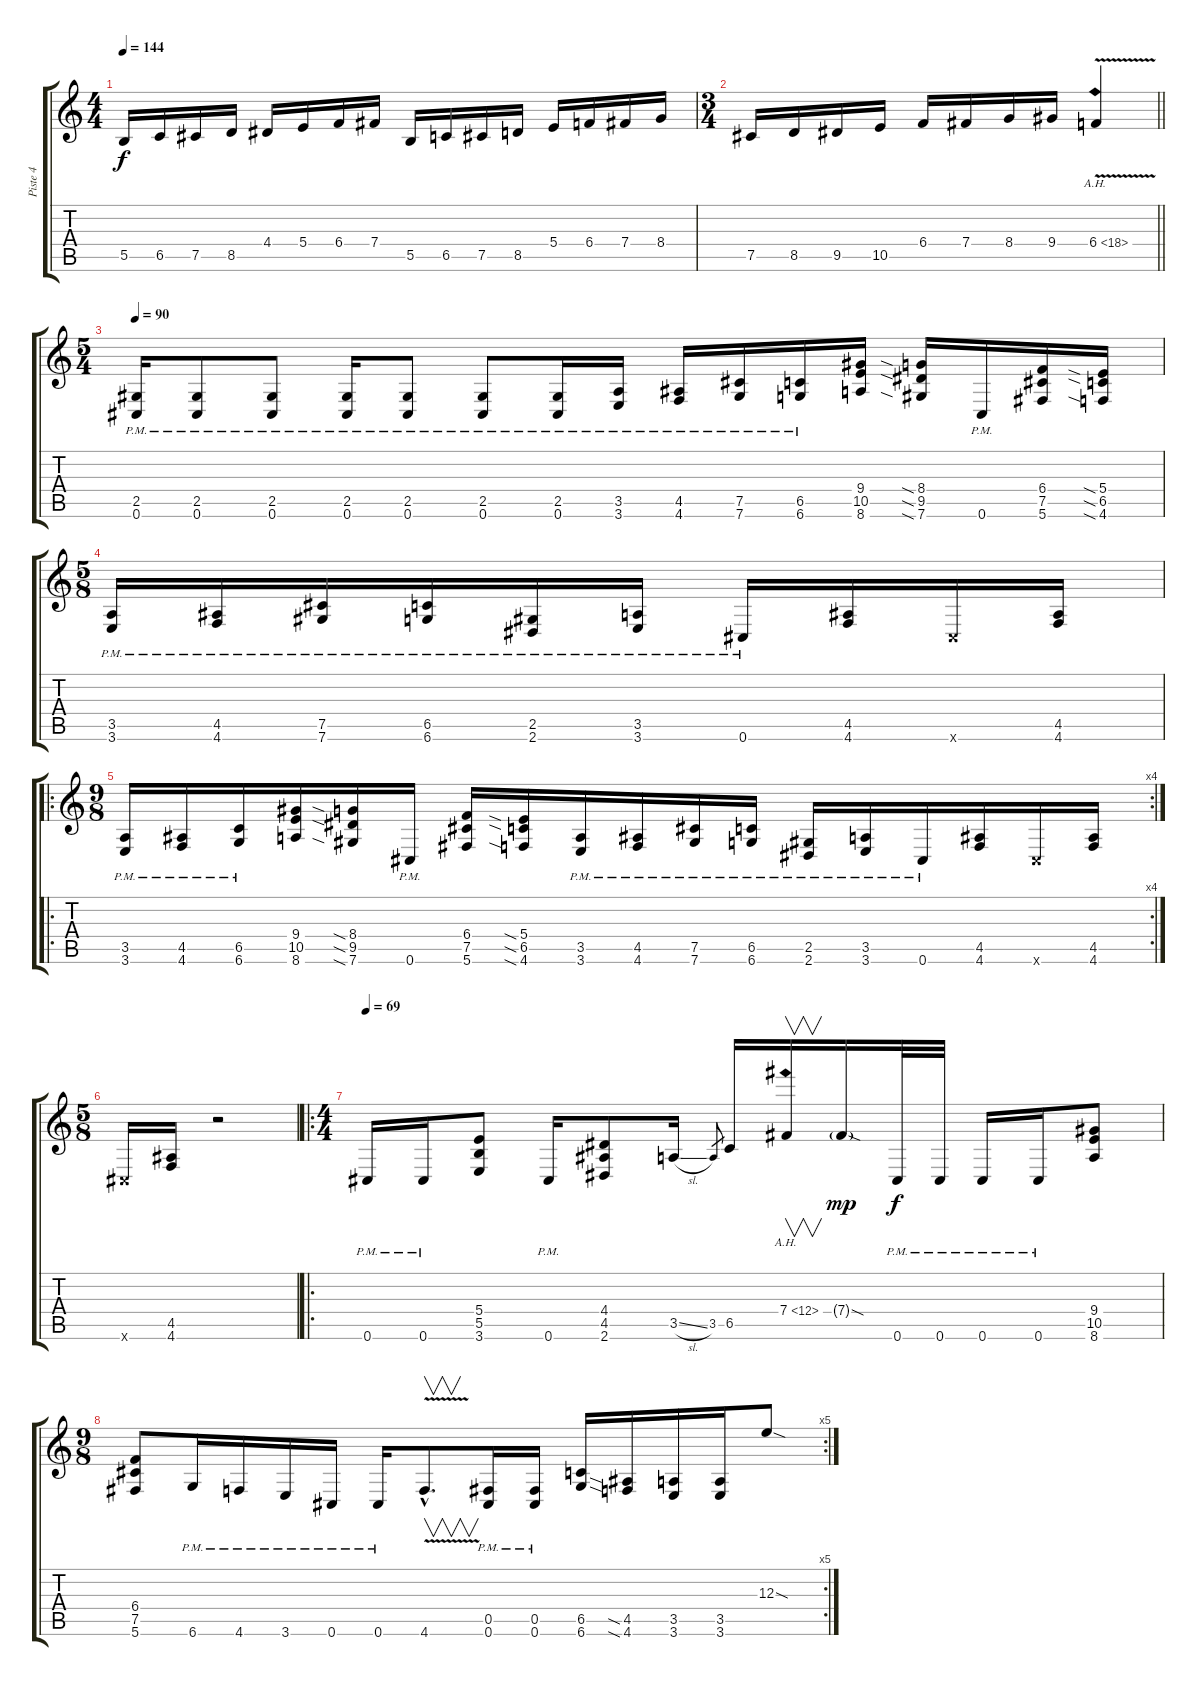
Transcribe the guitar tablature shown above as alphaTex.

\track ("Piste 4" "Piste 4") {instrument distortionguitar}
\staff {score tabs}
\tuning (Db4 Ab3 E3 B2 Gb2 Db2) {hide}
\ts (4 4)
\tempo 144
\clef g2
\ks c
5.5.16{dy f} 6.5.16 7.5.16 8.5.16 4.4.16 5.4.16 6.4.16 7.4.16 5.5.16 6.5.16 7.5.16 8.5.16 5.4.16 6.4.16 7.4.16 8.4.16 |
\ts (3 4)
\barLineRight lightlight
7.5.16 8.5.16 9.5.16 10.5.16 6.4.16 7.4.16 8.4.16 9.4.16 6.4{ah 12 v}.4 |
\ts (5 4)
\tempo 90
(2.5{pm} 0.6).16 (2.5{pm} 0.6).8 (2.5{pm} 0.6).8 (2.5{pm} 0.6).16 (2.5{pm} 0.6).8 (2.5{pm} 0.6).8 (2.5{pm} 0.6).16 (3.5{pm} 3.6).16 (4.5{pm} 4.6).16 (7.5{pm} 7.6).16 (6.5{pm} 6.6).16 (9.4 10.5 8.6).16 (8.4{sia} 9.5{sia} 7.6{sia}).16 0.6{pm}.16 (6.4 7.5 5.6).16 (5.4{sia} 6.5{sia} 4.6{sia}).16 |
\ts (5 8)
(3.5{pm} 3.6).16 (4.5{pm} 4.6).16 (7.5{pm} 7.6).16 (6.5{pm} 6.6).16 (2.5{pm} 2.6).16 (3.5{pm} 3.6).16 0.6{pm}.16 (4.5 4.6).16 0.6{x}.16 (4.5 4.6).16 |
\ro
\rc 4
\ts (9 8)
(3.5{pm} 3.6).16 (4.5{pm} 4.6).16 (6.5{pm} 6.6).16 (9.4 10.5 8.6).16 (8.4{sia} 9.5{sia} 7.6{sia}).16 0.6{pm}.16 (6.4 7.5 5.6).16 (5.4{sia} 6.5{sia} 4.6{sia}).16 (3.5{pm} 3.6).16 (4.5{pm} 4.6).16 (7.5{pm} 7.6).16 (6.5{pm} 6.6).16 (2.5{pm} 2.6).16 (3.5{pm} 3.6).16 0.6{pm}.16 (4.5 4.6).16 0.6{x}.16 (4.5 4.6).16 |
\ts (5 8)
0.6{x}.16 (4.5 4.6).16 r.2 |
\ro
\ts (4 4)
\tempo 69
0.6{pm}.16 0.6{pm}.16 (5.4 5.5 3.6).8 0.6{pm}.16 (4.4 4.5 2.6).8 3.5{sl}.16 3.5.8{gr} 6.5.16 7.4{ah 5}.16{v} 7.4{sod g}.16{dy mp} 0.6{pm}.32{dy f} 0.6{pm}.32 0.6{pm}.16 0.6{pm}.16 (9.4 10.5 8.6).8 |
\rc 5
\ts (9 8)
(6.4 7.5 5.6).8 6.6{pm}.16 4.6{pm}.16 3.6{pm}.16 0.6{pm}.16 0.6{pm}.16 4.6{v hac}.8{v d} (0.5{pm} 0.6).16 (0.5{pm} 0.6).16 (6.5 6.6).16 (4.5{sia} 4.6{sia}).16 (3.5 3.6).16 (3.5 3.6).16 12.3{sod}.8
